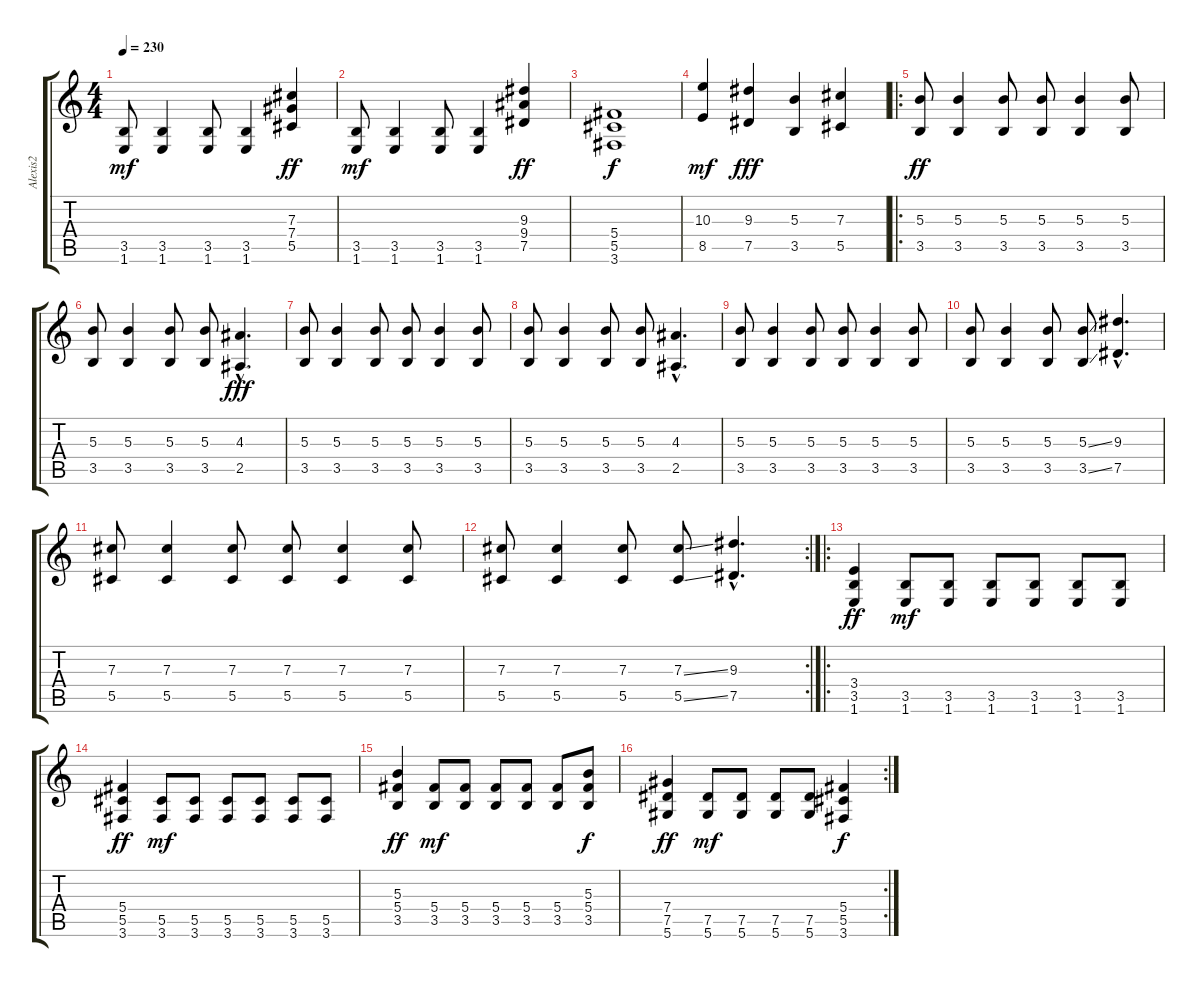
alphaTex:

\track ("Alexis2" "Alexis2") {instrument distortionguitar}
\staff {score tabs}
\tuning (Eb4 Bb3 Gb3 Db3 Ab2 Eb2) {hide}
\ts (4 4)
\tempo 230
\clef g2
\ks c
(3.5 1.6).8{dy mf} (3.5 1.6).4 (3.5 1.6).8 (3.5 1.6).4 (7.3 7.4 5.5).4{dy ff} |
(3.5 1.6).8{dy mf} (3.5 1.6).4 (3.5 1.6).8 (3.5 1.6).4 (9.3 9.4 7.5).4{dy ff} |
(5.4 5.5 3.6).1{dy f} |
(10.3 8.5).4{dy mf balance 8} (9.3 7.5).4{dy fff} (5.3 3.5).4 (7.3 5.5).4 |
\ro
(5.3 3.5).8{dy ff} (5.3 3.5).4 (5.3 3.5).8 (5.3 3.5).8 (5.3 3.5).4 (5.3 3.5).8 |
(5.3 3.5).8 (5.3 3.5).4 (5.3 3.5).8 (5.3 3.5).8 (4.3{hac} 2.5{hac}).4{d dy fff} |
(5.3 3.5).8 (5.3 3.5).4 (5.3 3.5).8 (5.3 3.5).8 (5.3 3.5).4 (5.3 3.5).8 |
(5.3 3.5).8 (5.3 3.5).4 (5.3 3.5).8 (5.3 3.5).8 (4.3{hac} 2.5{hac}).4{d} |
(5.3 3.5).8 (5.3 3.5).4 (5.3 3.5).8 (5.3 3.5).8 (5.3 3.5).4 (5.3 3.5).8 |
(5.3 3.5).8 (5.3 3.5).4 (5.3 3.5).8 (5.3{ss} 3.5{ss}).8 (9.3{hac} 7.5{hac}).4{d} |
(7.3 5.5).8 (7.3 5.5).4 (7.3 5.5).8 (7.3 5.5).8 (7.3 5.5).4 (7.3 5.5).8 |
\rc 2
(7.3 5.5).8 (7.3 5.5).4 (7.3 5.5).8 (7.3{ss} 5.5{ss}).8 (9.3{hac} 7.5{hac}).4{d} |
\ro
(3.4 3.5 1.6).4{dy ff} (3.5 1.6).8{dy mf} (3.5 1.6).8 (3.5 1.6).8 (3.5 1.6).8 (3.5 1.6).8 (3.5 1.6).8 |
(5.4 5.5 3.6).4{dy ff} (5.5 3.6).8{dy mf} (5.5 3.6).8 (5.5 3.6).8 (5.5 3.6).8 (5.5 3.6).8 (5.5 3.6).8 |
(5.3 5.4 3.5).4{dy ff} (5.4 3.5).8{dy mf} (5.4 3.5).8 (5.4 3.5).8 (5.4 3.5).8 (5.4 3.5).8 (5.3 5.4 3.5).8{dy f} |
\rc 2
(7.4 7.5 5.6).4{dy ff} (7.5 5.6).8{dy mf} (7.5 5.6).8 (7.5 5.6).8 (7.5 5.6).8 (5.4 5.5 3.6).4{dy f}
